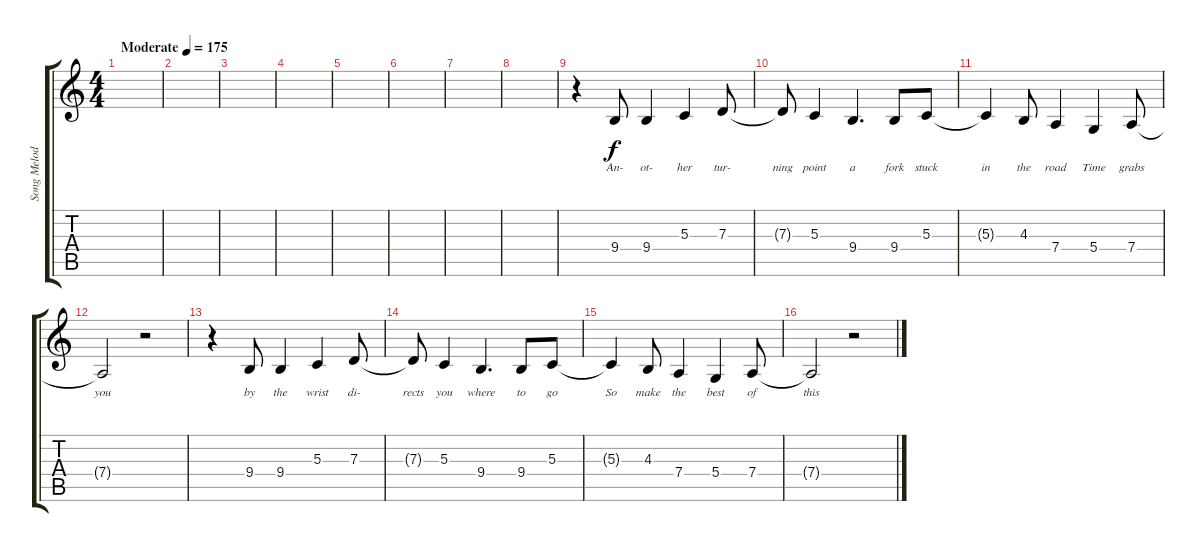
\track ("Song Melody" "Song Melod") {instrument viola}
\staff {score tabs}
\tuning (E4 B3 G3 D3 A2 E2) {hide}
\ts (4 4)
\tempo (175 "Moderate")
\clef g2
\ks c
|
|
|
|
|
|
|
|
r.4 9.4.8{lyrics (0 "An-") lyrics (1 "") lyrics (2 "") lyrics (3 "") lyrics (4 "")} 9.4.4{lyrics (0 "ot-") lyrics (1 "") lyrics (2 "") lyrics (3 "") lyrics (4 "")} 5.3.4{lyrics (0 "her") lyrics (1 "") lyrics (2 "") lyrics (3 "") lyrics (4 "")} 7.3.8{lyrics (0 "tur-") lyrics (1 "") lyrics (2 "") lyrics (3 "") lyrics (4 "")} |
7.3{t}.8{lyrics (0 "ning") lyrics (1 "") lyrics (2 "") lyrics (3 "") lyrics (4 "")} 5.3.4{lyrics (0 "point") lyrics (1 "") lyrics (2 "") lyrics (3 "") lyrics (4 "")} 9.4.4{d lyrics (0 "a") lyrics (1 "") lyrics (2 "") lyrics (3 "") lyrics (4 "")} 9.4.8{lyrics (0 "fork") lyrics (1 "") lyrics (2 "") lyrics (3 "") lyrics (4 "")} 5.3.8{lyrics (0 "stuck") lyrics (1 "") lyrics (2 "") lyrics (3 "") lyrics (4 "")} |
5.3{t}.4{lyrics (0 "in") lyrics (1 "") lyrics (2 "") lyrics (3 "") lyrics (4 "")} 4.3.8{lyrics (0 "the") lyrics (1 "") lyrics (2 "") lyrics (3 "") lyrics (4 "")} 7.4.4{lyrics (0 "road") lyrics (1 "") lyrics (2 "") lyrics (3 "") lyrics (4 "")} 5.4.4{lyrics (0 "Time") lyrics (1 "") lyrics (2 "") lyrics (3 "") lyrics (4 "")} 7.4.8{lyrics (0 "grabs") lyrics (1 "") lyrics (2 "") lyrics (3 "") lyrics (4 "")} |
7.4{t}.2{lyrics (0 "you") lyrics (1 "") lyrics (2 "") lyrics (3 "") lyrics (4 "")} r.2 |
r.4 9.4.8{lyrics (0 "by") lyrics (1 "") lyrics (2 "") lyrics (3 "") lyrics (4 "")} 9.4.4{lyrics (0 "the") lyrics (1 "") lyrics (2 "") lyrics (3 "") lyrics (4 "")} 5.3.4{lyrics (0 "wrist") lyrics (1 "") lyrics (2 "") lyrics (3 "") lyrics (4 "")} 7.3.8{lyrics (0 "di-") lyrics (1 "") lyrics (2 "") lyrics (3 "") lyrics (4 "")} |
7.3{t}.8{lyrics (0 "rects") lyrics (1 "") lyrics (2 "") lyrics (3 "") lyrics (4 "")} 5.3.4{lyrics (0 "you") lyrics (1 "") lyrics (2 "") lyrics (3 "") lyrics (4 "")} 9.4.4{d lyrics (0 "where") lyrics (1 "") lyrics (2 "") lyrics (3 "") lyrics (4 "")} 9.4.8{lyrics (0 "to") lyrics (1 "") lyrics (2 "") lyrics (3 "") lyrics (4 "")} 5.3.8{lyrics (0 "go") lyrics (1 "") lyrics (2 "") lyrics (3 "") lyrics (4 "")} |
5.3{t}.4{lyrics (0 "So") lyrics (1 "") lyrics (2 "") lyrics (3 "") lyrics (4 "")} 4.3.8{lyrics (0 "make") lyrics (1 "") lyrics (2 "") lyrics (3 "") lyrics (4 "")} 7.4.4{lyrics (0 "the") lyrics (1 "") lyrics (2 "") lyrics (3 "") lyrics (4 "")} 5.4.4{lyrics (0 "best") lyrics (1 "") lyrics (2 "") lyrics (3 "") lyrics (4 "")} 7.4.8{lyrics (0 "of") lyrics (1 "") lyrics (2 "") lyrics (3 "") lyrics (4 "")} |
7.4{t}.2{lyrics (0 "this") lyrics (1 "") lyrics (2 "") lyrics (3 "") lyrics (4 "")} r.2
